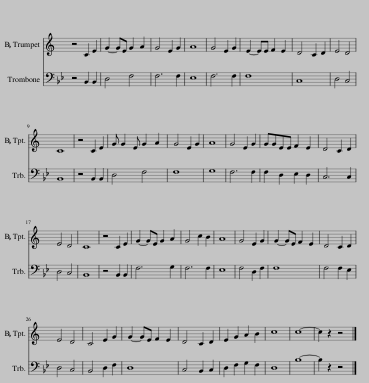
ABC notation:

X:1
%%score 1 2
L:1/8
M:none
I:linebreak $
K:Bb
V:1 treble transpose=-2
V:2 bass
V:1
[K:C] z4 C2 E2 | G2- GE G2 A2 | G4 E2 G2 | A8 | G4 E2 G2 | %5
 E2- EE F2 E2 | D4 C2 D2 | E4 D4 |$ C8 | z4 C2 E2 | %10
 G G2 E G2 A2 | G4 E2 G2 | A8 | G4 E2 G2 | GGEE F2 E2 | %15
 D4 C2 D2 |$ E4 D4 | C8 | z4 C2 E2 | G2- GE G2 A2 | %20
 G4 c2 B2 | A8 | G4 E2 G2 | G2- GE F2 E2 | D4 C2 D2 |$ %25
 E4 D4 | C4 E2 G2 | G2- GE F2 E2 | D4 C2 D2 | E2 G2 A2 B2 | %30
 c8 | c8- | c2 z2 z4 |] %33
V:2
 z4 B,,2 B,,2 | D,4 F,4 | F,6 F,2 | E,8 | F,6 F,2 | %5
 F,8 | C,8 | D,4 C,4 |$ B,,8 | z4 B,,2 B,,2 | %10
 D,4 F,4 | F,8 | G,8 | F,6 F,2 | F,2 D,2 E,2 D,2 | %15
 C,6 C,2 |$ D,4 C,4 | B,,8 | z4 B,,2 B,,2 | F,6 G,2 | %20
 F,6 F,2 | E,8 | F,4 D,2 F,2 | F,8 | F,4 F,2 E,2 |$ %25
 D,4 C,4 | B,,4 D,2 F,2 | D,8 | C,4 B,,2 C,2 | D,2 F,2 G,2 F,2 | %30
 D,8 | B,8- | B,2 z2 z4 |] %33
